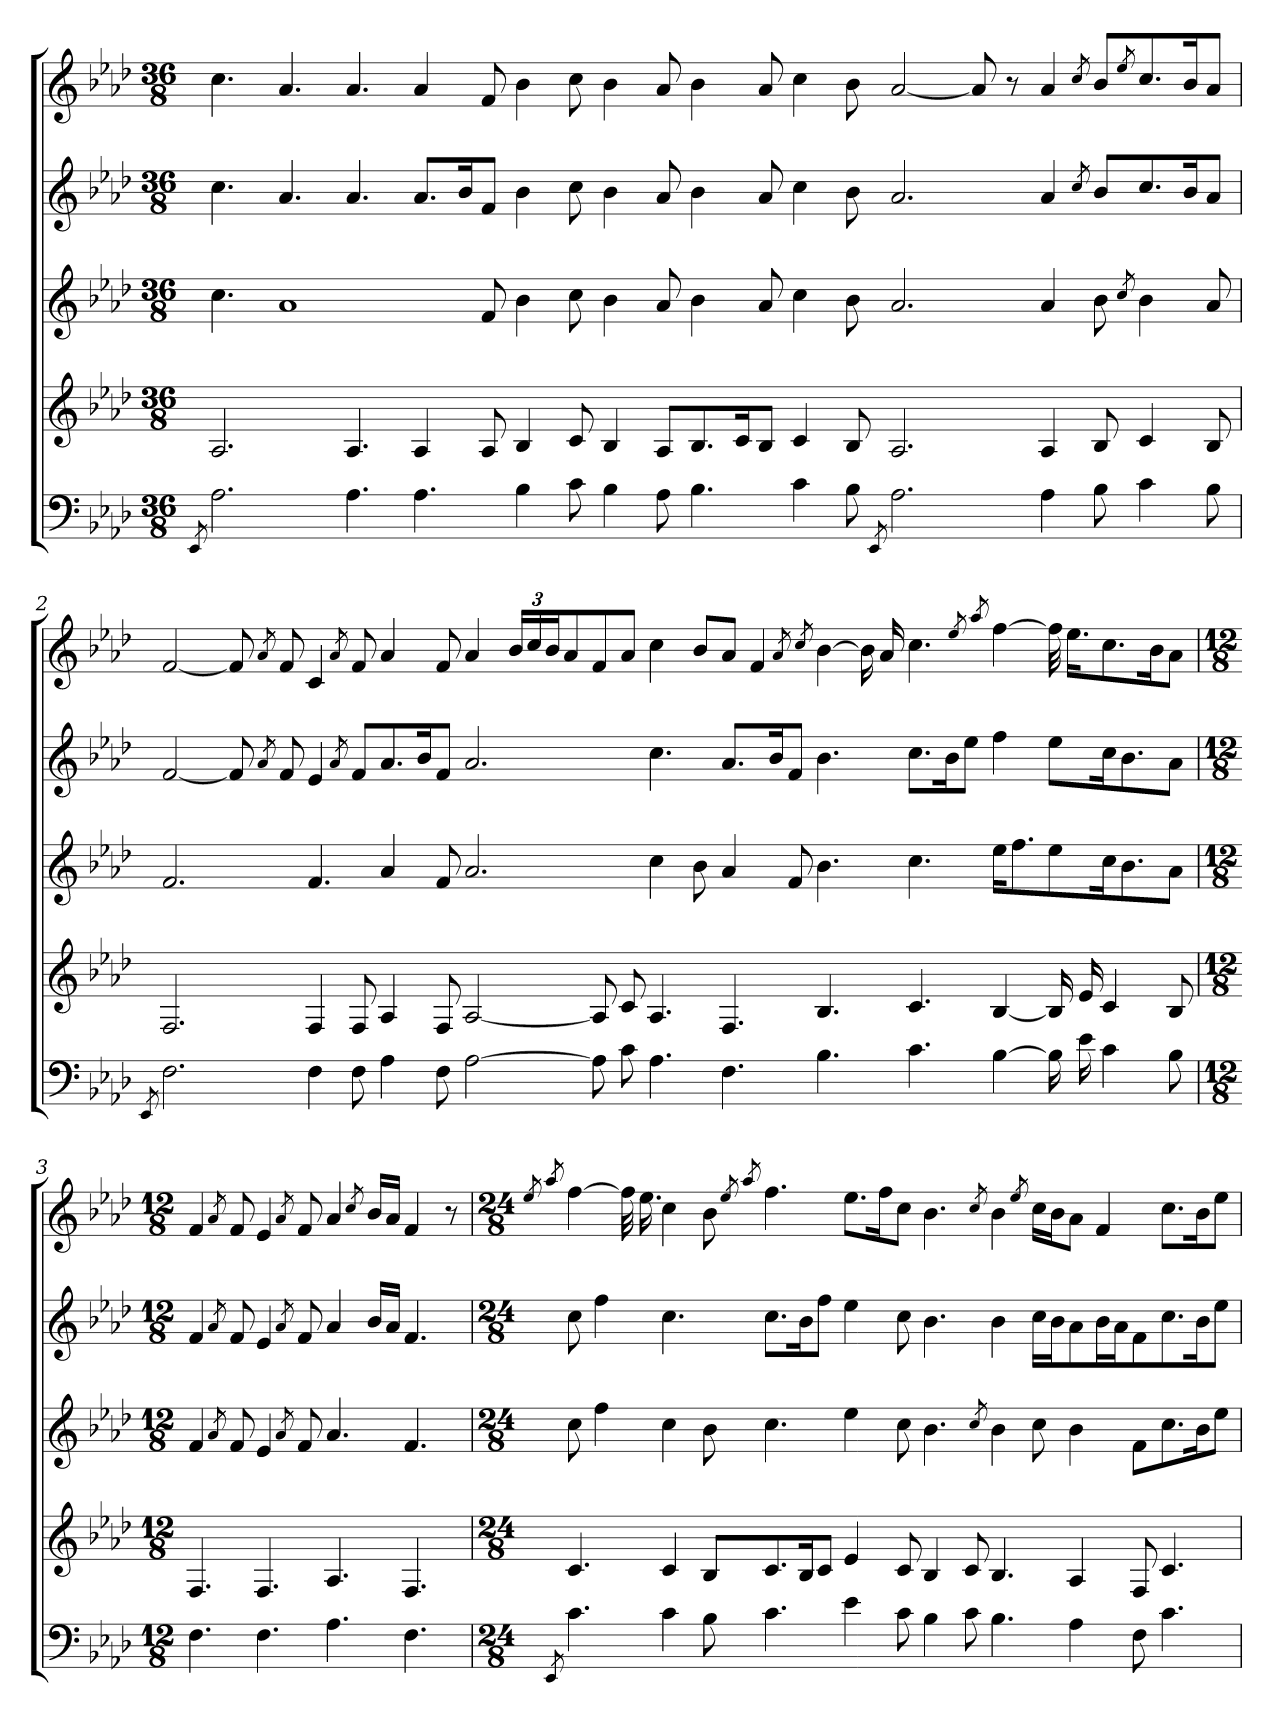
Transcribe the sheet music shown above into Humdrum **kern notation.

**kern	**kern	**kern	**kern	**kern
*part5	*part4	*part3	*part2	*part1
*staff5	*staff4	*staff3	*staff2	*staff1
*clefF4	*clefG2	*clefG2	*clefG2	*clefG2
*k[b-e-a-d-]	*k[b-e-a-d-]	*k[b-e-a-d-]	*k[b-e-a-d-]	*k[b-e-a-d-]
*M36/8	*M36/8	*M36/8	*M36/8	*M36/8
=1	=1	=1	=1	=1
8qEE-	.	.	.	.
2.A-	2.A-	4.cc	4.cc	4.cc
.	.	1a-	4.a-	4.a-
4.A-	4.A-	.	4.a-	4.a-
4.A-	4A-	.	8.a-/L	4a-
.	.	.	16b-/K	.
.	8A-	8f	8f/J	8f
4B-	4B-	4b-	4b-	4b-
8c	8c	8cc	8cc	8cc
4B-	4B-	4b-	4b-	4b-
8A-	8A-/L	8a-	8a-	8a-
4.B-	8.B-/	4b-	4b-	4b-
.	16c/K	.	.	.
.	8B-/J	8a-	8a-	8a-
4c	4c	4cc	4cc	4cc
8B-	8B-	8b-	8b-	8b-
8qEE-	.	.	.	.
2.A-	2.A-	2.a-	2.a-	[2a-
.	.	.	.	8a-]
.	.	.	.	8r
4A-	4A-	4a-	4a-	4a-
.	.	.	8qcc	8qcc
8B-	8B-	8b-	8b-/L	8b-/L
.	.	8qcc	.	8qee-/
4c	4c	4b-	8.cc/	8.cc/
.	.	.	16b-/K	16b-/K
8B-	8B-	8a-	8a-/J	8a-/J
=2	=2	=2	=2	=2
8qEE-	.	.	.	.
2.F	2.F	2.f	[2f	[2f
.	.	.	8f]	8f]
.	.	.	8qa-	8qa-
.	.	.	8f	8f
4F	4F	4.f	4e-	4c
.	.	.	8qa-	8qa-
8F	8F	.	8f/L	8f
4A-	4A-	4a-	8.a-/	4a-
.	.	.	16b-/K	.
8F	8F	8f	8f/J	8f
[2A-	[2A-	2.a-	2.a-	4a-
.	.	.	.	24b-/LL
.	.	.	.	24cc/
.	.	.	.	24b-/J
.	.	.	.	8a-/
8A-]	8A-]	.	.	8f/
8c	8c	.	.	8a-/J
4.A-	4.A-	4cc	4.cc	4cc
.	.	8b-	.	8b-/L
4.F	4.F	4a-	8.a-/L	8a-/J
.	.	.	.	4f
.	.	.	16b-/K	.
.	.	8f	8f/J	.
.	.	.	.	8qa-
.	.	.	.	8qcc
4.B-	4.B-	4.b-	4.b-	[4b-
.	.	.	.	16b-]
.	.	.	.	16a-
4.c	4.c	4.cc	8.cc\L	4.cc
.	.	.	16b-\K	.
.	.	.	8ee-\J	.
.	.	.	.	8qee-
.	.	.	.	8qaa-
[4B-	[4B-	16ee-\KL	4ff	[4ff
.	.	8.ff\	.	.
16B-]	16B-]	8ee-\	8ee-\L	32ff]
.	.	.	.	16.ee-\KL
16e-	16e-	.	.	.
4c	4c	16cc\K	16cc\K	8.cc\
.	.	8.b-\	8.b-\	.
.	.	.	.	16b-\K
8B-	8B-	8a-\J	8a-\J	8a-\J
=3	=3	=3	=3	=3
*M12/8	*M12/8	*M12/8	*M12/8	*M12/8
4.F	4.F	4f	4f	4f
.	.	8qa-	8qa-	8qa-
.	.	8f	8f	8f
4.F	4.F	4e-	4e-	4e-
.	.	8qa-	8qa-	8qa-
.	.	8f	8f	8f
4.A-	4.A-	4.a-	4a-	4a-
.	.	.	.	8qcc
.	.	.	16b-/LL	16b-/LL
.	.	.	16a-/JJ	16a-/JJ
4.F	4.F	4.f	4.f	4f
.	.	.	.	8r
=4	=4	=4	=4	=4
*M24/8	*M24/8	*M24/8	*M24/8	*M24/8
.	.	.	.	8qee-
8qEE-	.	.	.	8qaa-
4.c	4.c	8cc	8cc	[4ff
.	.	4ff	4ff	.
.	.	.	.	32ff]
.	.	.	.	16.ee-
4c	4c	4cc	4.cc	4cc
8B-	8B-/L	8b-	.	8b-
.	.	.	.	8qee-
.	.	.	.	8qaa-
4.c	8.c/	4.cc	8.cc\L	4.ff
.	16B-/K	.	16b-\K	.
.	8c/J	.	8ff\J	.
4e-	4e-	4ee-	4ee-	8.ee-\L
.	.	.	.	16ff\K
8c	8c	8cc	8cc	8cc\J
4B-	4B-	4.b-	4.b-	4.b-
8c	8c	.	.	.
.	.	8qcc	.	8qcc
4.B-	4.B-	4b-	4b-	4b-
.	.	.	.	8qee-
.	.	8cc	16cc\LL	16cc\LL
.	.	.	16b-\J	16b-\J
4A-	4A-	4b-	8a-\	8a-\J
.	.	.	16b-\L	4f
.	.	.	16a-\J	.
8F	8F	8f\L	8f\	.
4.c	4.c	8.cc\	8.cc\	8.cc\L
.	.	16b-\K	16b-\K	16b-\K
.	.	8ee-\J	8ee-\J	8ee-\J
=	=	=	=	=
*-	*-	*-	*-	*-
